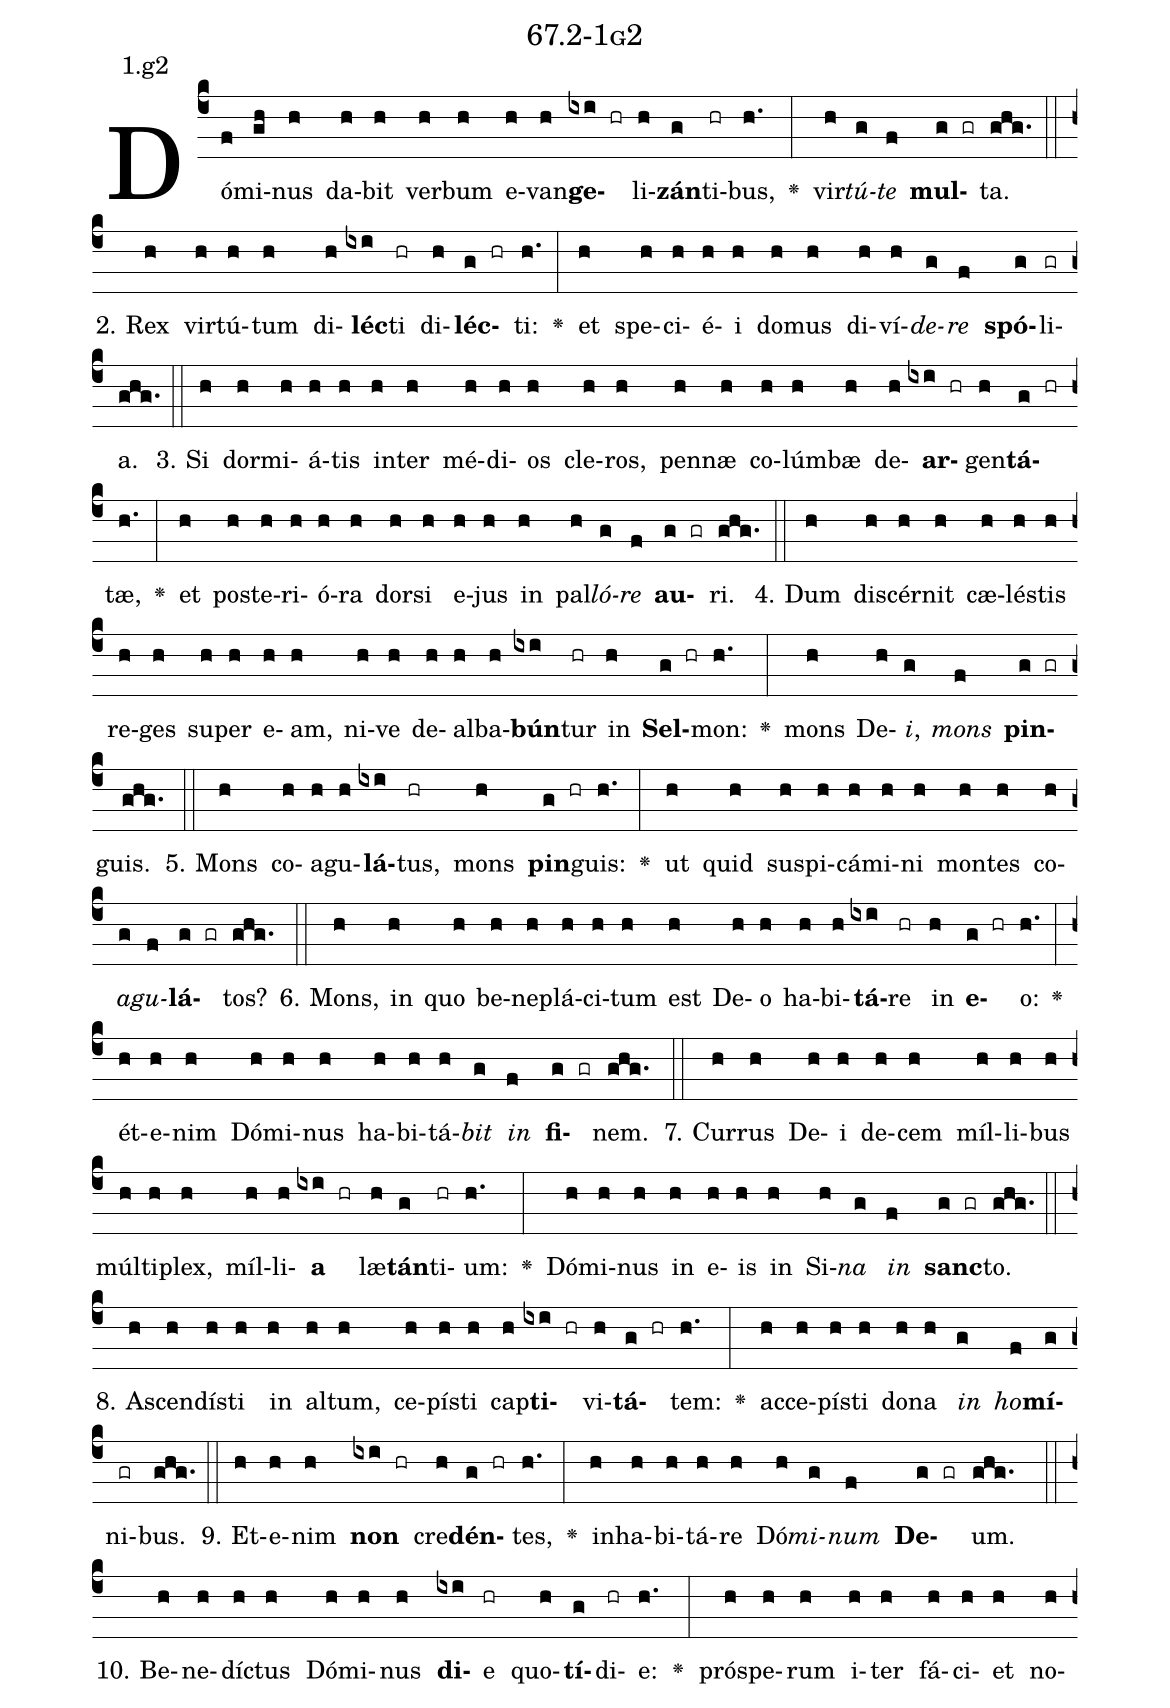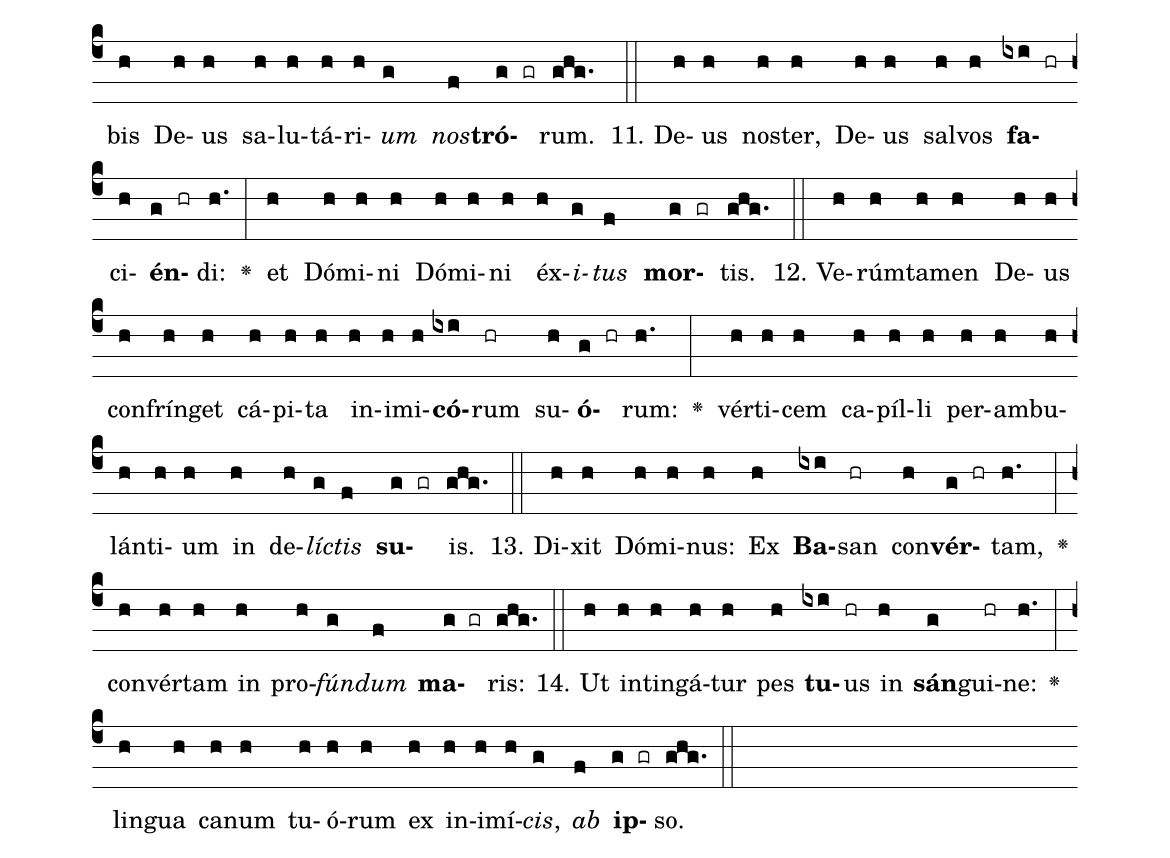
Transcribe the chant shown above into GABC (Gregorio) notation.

name: 67.2-1g2;
annotation: 1.g2;
%%
(c4)Dó(f)mi(gh)nus(h) da(h)bit(h) ver(h)bum(h) e(h)van(h)<b>ge</b>(ixi hr)li(h)<b>zán</b>(g)ti(hr)bus,(h.) <v>\greheightstar</v>(:) vir(h)<i>tú</i>(g)<i>te</i>(f) <b>mul</b>(g gr)ta.(ghg.) (::)
2. Rex(h) vir(h)tú(h)tum(h) di(h)<b>léc</b>(ixi)ti(hr) di(h)<b>léc</b>(g hr)ti:(h.) <v>\greheightstar</v>(:) et(h) spe(h)ci(h)é(h)i(h) do(h)mus(h) di(h)ví(h)<i>de</i>(g)<i>re</i>(f) <b>spó</b>(g)li(gr)a.(ghg.) (::)
3. Si(h) dor(h)mi(h)á(h)tis(h) in(h)ter(h) mé(h)di(h)os(h) cle(h)ros,(h) pen(h)næ(h) co(h)lúm(h)bæ(h) de(h)<b>ar</b>(ixi hr)gen(h)<b>tá</b>(g hr)tæ,(h.) <v>\greheightstar</v>(:) et(h) post(h)e(h)ri(h)ó(h)ra(h) dor(h)si(h) e(h)jus(h) in(h) pal(h)<i>ló</i>(g)<i>re</i>(f) <b>au</b>(g gr)ri.(ghg.) (::)
4. Dum(h) di(h)scér(h)nit(h) cæ(h)lés(h)tis(h) re(h)ges(h) su(h)per(h) e(h)am,(h) ni(h)ve(h) de(h)al(h)ba(h)<b>bún</b>(ixi)tur(hr) in(h) <b>Sel</b>(g hr)mon:(h.) <v>\greheightstar</v>(:) mons(h) De(h)<i>i</i>,(g) <i>mons</i>(f) <b>pin</b>(g gr)guis.(ghg.) (::)
5. Mons(h) co(h)a(h)gu(h)<b>lá</b>(ixi)tus,(hr) mons(h) <b>pin</b>(g hr)guis:(h.) <v>\greheightstar</v>(:) ut(h) quid(h) su(h)spi(h)cá(h)mi(h)ni(h) mon(h)tes(h) co(h)<i>a</i>(g)<i>gu</i>(f)<b>lá</b>(g gr)tos?(ghg.) (::)
6. Mons,(h) in(h) quo(h) be(h)ne(h)plá(h)ci(h)tum(h) est(h) De(h)o(h) ha(h)bi(h)<b>tá</b>(ixi)re(hr) in(h) <b>e</b>(g hr)o:(h.) <v>\greheightstar</v>(:) ét(h)e(h)nim(h) Dó(h)mi(h)nus(h) ha(h)bi(h)tá(h)<i>bit</i>(g) <i>in</i>(f) <b>fi</b>(g gr)nem.(ghg.) (::)
7. Cur(h)rus(h) De(h)i(h) de(h)cem(h) míl(h)li(h)bus(h) múl(h)ti(h)plex,(h) míl(h)li(h)<b>a</b>(ixi hr) læ(h)<b>tán</b>(g)ti(hr)um:(h.) <v>\greheightstar</v>(:) Dó(h)mi(h)nus(h) in(h) e(h)is(h) in(h) Si(h)<i>na</i>(g) <i>in</i>(f) <b>sanc</b>(g gr)to.(ghg.) (::)
8. A(h)scen(h)dís(h)ti(h) in(h) al(h)tum,(h) ce(h)pís(h)ti(h) cap(h)<b>ti</b>(ixi hr)vi(h)<b>tá</b>(g hr)tem:(h.) <v>\greheightstar</v>(:) ac(h)ce(h)pís(h)ti(h) do(h)na(h) <i>in</i>(g) <i>ho</i>(f)<b>mí</b>(g)ni(gr)bus.(ghg.) (::)
9. Et(h)e(h)nim(h) <b>non</b>(ixi hr) cre(h)<b>dén</b>(g hr)tes,(h.) <v>\greheightstar</v>(:) in(h)ha(h)bi(h)tá(h)re(h) Dó(h)<i>mi</i>(g)<i>num</i>(f) <b>De</b>(g gr)um.(ghg.) (::)
10. Be(h)ne(h)díc(h)tus(h) Dó(h)mi(h)nus(h) <b>di</b>(ixi)e(hr) quo(h)<b>tí</b>(g)di(hr)e:(h.) <v>\greheightstar</v>(:) pró(h)spe(h)rum(h) i(h)ter(h) fá(h)ci(h)et(h) no(h)bis(h) De(h)us(h) sa(h)lu(h)tá(h)ri(h)<i>um</i>(g) <i>nos</i>(f)<b>tró</b>(g gr)rum.(ghg.) (::)
11. De(h)us(h) nos(h)ter,(h) De(h)us(h) sal(h)vos(h) <b>fa</b>(ixi hr)ci(h)<b>én</b>(g hr)di:(h.) <v>\greheightstar</v>(:) et(h) Dó(h)mi(h)ni(h) Dó(h)mi(h)ni(h) éx(h)<i>i</i>(g)<i>tus</i>(f) <b>mor</b>(g gr)tis.(ghg.) (::)
12. Ve(h)rúm(h)ta(h)men(h) De(h)us(h) con(h)frín(h)get(h) cá(h)pi(h)ta(h) in(h)i(h)mi(h)<b>có</b>(ixi)rum(hr) su(h)<b>ó</b>(g hr)rum:(h.) <v>\greheightstar</v>(:) vér(h)ti(h)cem(h) ca(h)píl(h)li(h) per(h)am(h)bu(h)lán(h)ti(h)um(h) in(h) de(h)<i>líc</i>(g)<i>tis</i>(f) <b>su</b>(g gr)is.(ghg.) (::)
13. Di(h)xit(h) Dó(h)mi(h)nus:(h) Ex(h) <b>Ba</b>(ixi)san(hr) con(h)<b>vér</b>(g hr)tam,(h.) <v>\greheightstar</v>(:) con(h)vér(h)tam(h) in(h) pro(h)<i>fún</i>(g)<i>dum</i>(f) <b>ma</b>(g gr)ris:(ghg.) (::)
14. Ut(h) in(h)tin(h)gá(h)tur(h) pes(h) <b>tu</b>(ixi)us(hr) in(h) <b>sán</b>(g)gui(hr)ne:(h.) <v>\greheightstar</v>(:) lin(h)gua(h) ca(h)num(h) tu(h)ó(h)rum(h) ex(h) in(h)i(h)mí(h)<i>cis</i>,(g) <i>ab</i>(f) <b>ip</b>(g gr)so.(ghg.) (::)
